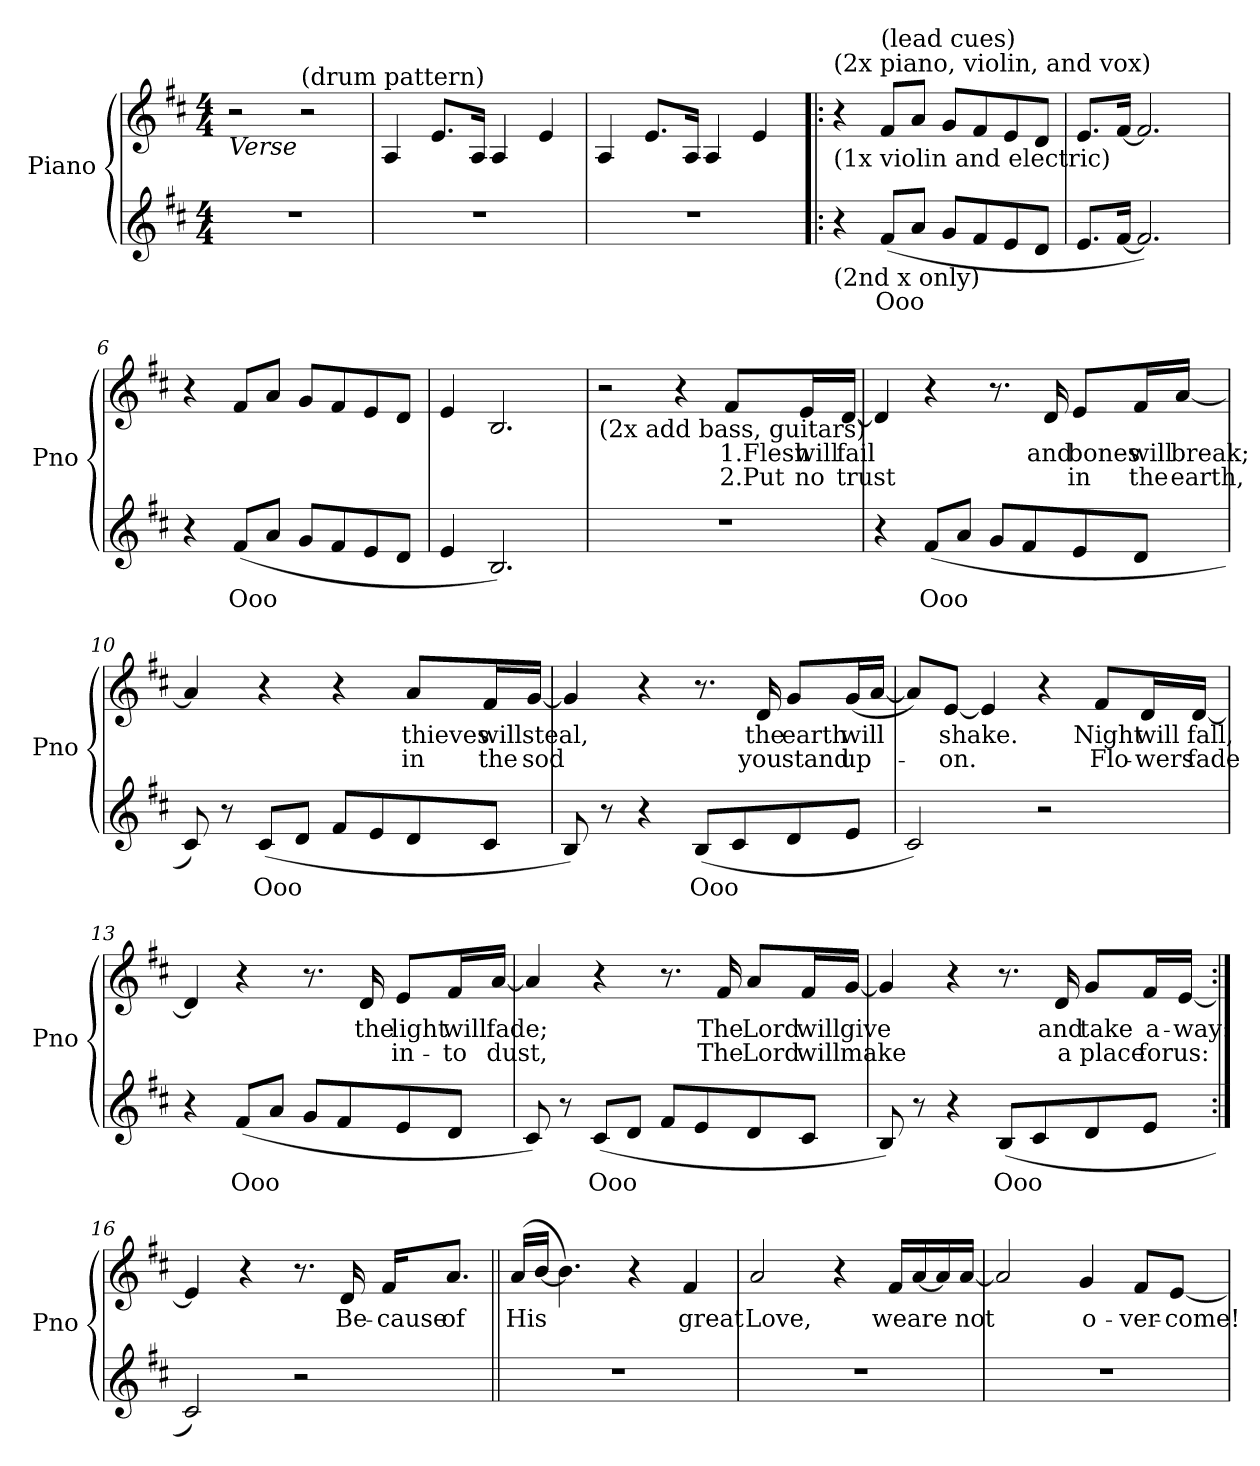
**kern	**text	**kern	**text	**text
*part2	*part2	*part1	*part1	*part1
*staff2	*staff2	*staff1	*staff1	*staff1
*I"Piano	*	*I"Piano	*	*
*I'Pno	*	*I'Pno	*	*
*clefG2	*	*clefG2	*	*
*k[f#c#]	*	*k[f#c#]	*	*
*M4/4	*	*M4/4	*	*
=1	=1	=1	=1	=1
!	!	!LO:TX:b:i:t=Verse	!	!
1r	.	2r	.	.
!	!	!LO:TX:a:t=(drum pattern)	!	!
.	.	2r	.	.
=2	=2	=2	=2	=2
1r	.	4A/	.	.
.	.	8.e/L	.	.
.	.	16A/Jk	.	.
.	.	4A/	.	.
.	.	4e/	.	.
=3	=3	=3	=3	=3
1r	.	4A/	.	.
.	.	8.e/L	.	.
.	.	16A/Jk	.	.
.	.	4A/	.	.
.	.	4e/	.	.
!!LO:LB:g=z
=4!|:	=4!|:	=4!|:	=4!|:	=4!|:
!	!	!LO:TX:b:t=(1x violin and electric)	!	!
!	!	!LO:TX:a:t=(2x piano, violin, and vox)	!	!
!LO:TX:b:t=(2nd x only)	!	!	!	!
4r	.	4r	.	.
!	!	!LO:TX:a:t=(lead cues)	!	!
!	!LO:LY:b	!	!	!
(8f#/L	Ooo	8f#/L	.	.
8a/J	.	8a/J	.	.
8g/L	.	8g/L	.	.
8f#/	.	8f#/	.	.
8e/	.	8e/	.	.
8d/J	.	8d/J	.	.
=5	=5	=5	=5	=5
8.e/L	.	8.e/L	.	.
[16f#/Jk	.	[16f#/Jk	.	.
2.f#/])	.	2.f#/]	.	.
=6	=6	=6	=6	=6
4r	.	4r	.	.
!	!LO:LY:b	!	!	!
(8f#/L	Ooo	8f#/L	.	.
8a/J	.	8a/J	.	.
8g/L	.	8g/L	.	.
8f#/	.	8f#/	.	.
8e/	.	8e/	.	.
8d/J	.	8d/J	.	.
!!LO:LB:g=z
=7	=7	=7	=7	=7
4e/	.	4e/	.	.
2.B/)	.	2.B/	.	.
=8	=8	=8	=8	=8
!	!	!LO:TX:b:t=(2x add bass, guitars)	!	!
1r	.	2r	.	.
.	.	4r	.	.
!	!	!	!LO:LY:b	!LO:LY:b
.	.	8f#/L	1.Flesh	2.Put
!	!	!	!LO:LY:b	!LO:LY:b
.	.	16e/L	will	no
!	!	!	!LO:LY:b	!LO:LY:b
.	.	[16d/JJ	fail	trust
=9	=9	=9	=9	=9
4r	.	4d/]	.	.
!	!LO:LY:b	!	!	!
(8f#/L	Ooo	4r	.	.
8a/J	.	.	.	.
8g/L	.	8.r	.	.
8f#/	.	.	.	.
!	!	!	!LO:LY:b	!
.	.	16d/	and	.
!	!	!	!LO:LY:b	!LO:LY:b
8e/	.	8e/L	bones	in
!	!	!	!LO:LY:b	!LO:LY:b
8d/J	.	16f#/L	will	the
!	!	!	!LO:LY:b	!LO:LY:b
.	.	[16a/JJ	break;	earth,
!!LO:LB:g=z
=10	=10	=10	=10	=10
8c#/)	.	4a/]	.	.
8r	.	.	.	.
!	!LO:LY:b	!	!	!
(8c#/L	Ooo	4r	.	.
8d/J	.	.	.	.
8f#/L	.	4r	.	.
8e/	.	.	.	.
!	!	!	!LO:LY:b	!LO:LY:b
8d/	.	8a/L	thieves	in
!	!	!	!LO:LY:b	!LO:LY:b
8c#/J	.	16f#/L	will	the
!	!	!	!LO:LY:b	!LO:LY:b
.	.	[16g/JJ	steal,	sod
!!LO:LB:g=z
=11	=11	=11	=11	=11
8B/)	.	4g/]	.	.
8r	.	.	.	.
4r	.	4r	.	.
!	!LO:LY:b	!	!	!
(8B/L	Ooo	8.r	.	.
8c#/	.	.	.	.
!	!	!	!LO:LY:b	!LO:LY:b
.	.	16d/	the	you
!	!	!	!LO:LY:b	!LO:LY:b
8d/	.	8g/L	earth	stand
!	!	!	!LO:LY:b	!LO:LY:b
8e/J	.	(16g/L	will	up-
.	.	[16a/JJ	.	.
=12	=12	=12	=12	=12
2c#/)	.	8a/L])	.	.
!	!	!	!LO:LY:b	!LO:LY:b
.	.	[8e/J	shake.	-on.
.	.	4e/]	.	.
2r	.	4r	.	.
!	!	!	!LO:LY:b	!LO:LY:b
.	.	8f#/L	Night	Flo-
!	!	!	!LO:LY:b	!LO:LY:b
.	.	16d/L	will	-wers
!	!	!	!LO:LY:b	!LO:LY:b
.	.	[16d/JJ	fall,	fade
!!LO:LB:g=z
=13	=13	=13	=13	=13
4r	.	4d/]	.	.
!	!LO:LY:b	!	!	!
(8f#/L	Ooo	4r	.	.
8a/J	.	.	.	.
8g/L	.	8.r	.	.
8f#/	.	.	.	.
!	!	!	!LO:LY:b	!
.	.	16d/	the	.
!	!	!	!LO:LY:b	!LO:LY:b
8e/	.	8e/L	light	in-
!	!	!	!LO:LY:b	!LO:LY:b
8d/J	.	16f#/L	will	-to
!	!	!	!LO:LY:b	!LO:LY:b
.	.	[16a/JJ	fade;	dust,
!!LO:LB:g=z
=14	=14	=14	=14	=14
8c#/)	.	4a/]	.	.
8r	.	.	.	.
!	!LO:LY:b	!	!	!
(8c#/L	Ooo	4r	.	.
8d/J	.	.	.	.
8f#/L	.	8.r	.	.
8e/	.	.	.	.
!	!	!	!LO:LY:b	!LO:LY:b
.	.	16f#/	The	The
!	!	!	!LO:LY:b	!LO:LY:b
8d/	.	8a/L	Lord	Lord
!	!	!	!LO:LY:b	!LO:LY:b
8c#/J	.	16f#/L	will	will
!	!	!	!LO:LY:b	!LO:LY:b
.	.	[16g/JJ	give	make
=15	=15	=15	=15	=15
8B/)	.	4g/]	.	.
8r	.	.	.	.
4r	.	4r	.	.
!	!LO:LY:b	!	!	!
(8B/L	Ooo	8.r	.	.
8c#/	.	.	.	.
!	!	!	!LO:LY:b	!LO:LY:b
.	.	16d/	and	a
!	!	!	!LO:LY:b	!LO:LY:b
8d/	.	8g/L	take	place
!	!	!	!LO:LY:b	!LO:LY:b
8e/J	.	16f#/L	a-	for
!	!	!	!LO:LY:b	!LO:LY:b
.	.	[16e/JJ	-way:	us:
=16:|!	=16:|!	=16:|!	=16:|!	=16:|!
2c#/)	.	4e/]	.	.
.	.	4r	.	.
2r	.	8.r	.	.
!	!	!	!LO:LY:b	!
.	.	16d/	Be-	.
!	!	!	!LO:LY:b	!
.	.	16f#/KL	-cause	.
!	!	!	!LO:LY:b	!
.	.	8.a/J	of	.
!!LO:LB:g=z
=17||	=17||	=17||	=17||	=17||
!	!	!	!LO:LY:b	!
1r	.	(16a/LL	His	.
.	.	[16b/JJ	.	.
.	.	4.b\])	.	.
.	.	4r	.	.
!	!	!	!LO:LY:b	!
.	.	4f#/	great	.
=18	=18	=18	=18	=18
!	!	!	!LO:LY:b	!
1r	.	2a/	Love,	.
.	.	4r	.	.
!	!	!	!LO:LY:b	!
.	.	16f#/LL	we	.
!	!	!	!LO:LY:b	!
.	.	[16a/	are	.
.	.	16a/]	.	.
!	!	!	!LO:LY:b	!
.	.	[16a/JJ	not	.
=19	=19	=19	=19	=19
1r	.	2a/]	.	.
!	!	!	!LO:LY:b	!
.	.	4g/	o-	.
!	!	!	!LO:LY:b	!
.	.	8f#/L	-ver-	.
!	!	!	!LO:LY:b	!
.	.	[8e/J	-come!	.
=	=	=	=	=
*-	*-	*-	*-	*-
